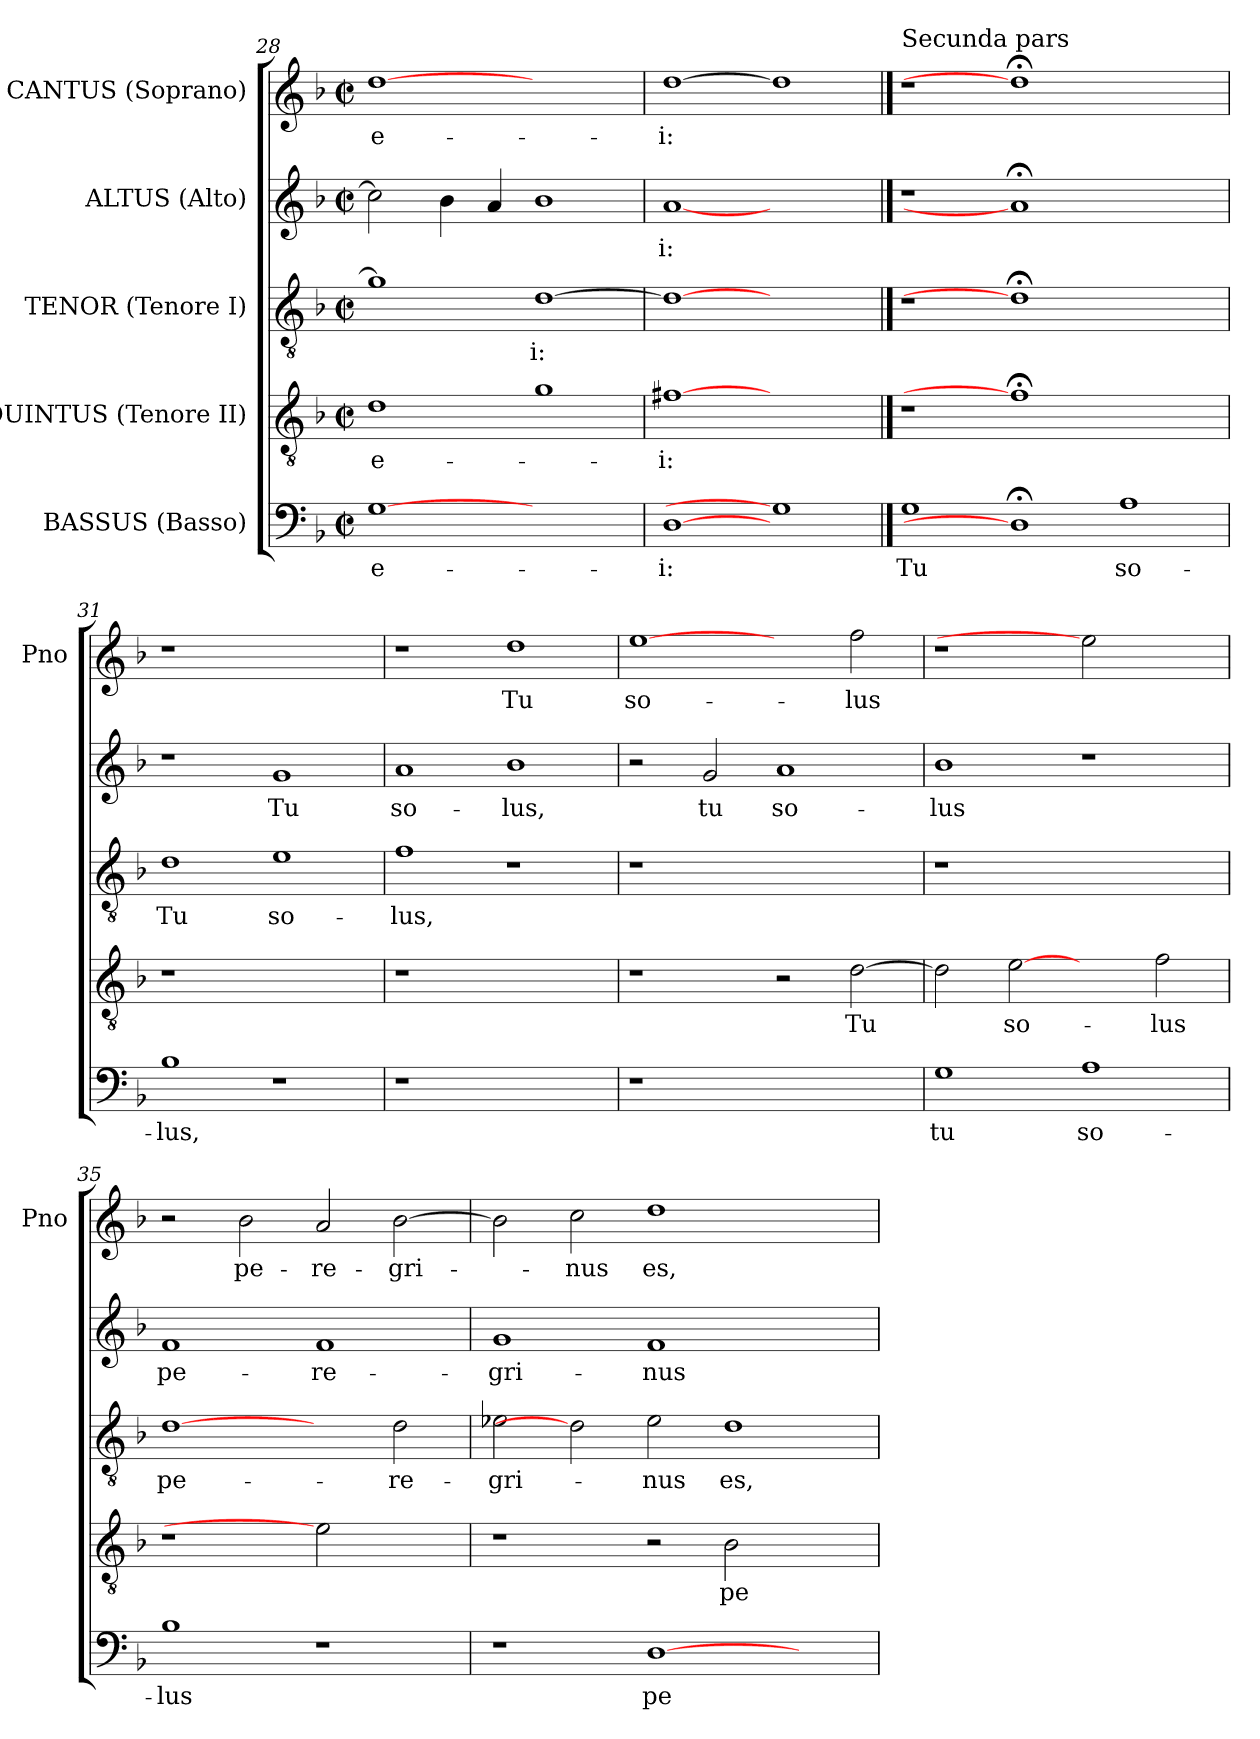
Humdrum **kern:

**kern	**text	**kern	**text	**kern	**text	**kern	**text	**kern	**text
*part5	*part5	*part4	*part4	*part3	*part3	*part2	*part2	*part1	*part1
*staff5	*staff5	*staff4	*staff4	*staff3	*staff3	*staff2	*staff2	*staff1	*staff1
*I"BASSUS (Basso)	*	*I"QUINTUS (Tenore II)	*	*I"TENOR (Tenore I)	*	*I"ALTUS (Alto)	*	*I"CANTUS (Soprano)	*
*	*	*	*	*	*	*	*	*I'Pno	*
*clefF4	*	*clefGv2	*	*clefGv2	*	*clefG2	*	*clefG2	*
*k[b-]	*	*k[b-]	*	*k[b-]	*	*k[b-]	*	*k[b-]	*
*F:	*	*F:	*	*F:	*	*F:	*	*F:	*
*M2/2	*	*M2/2	*	*M2/2	*	*M2/2	*	*M2/2	*
*met(c|)	*	*met(c|)	*	*met(c|)	*	*met(c|)	*	*met(c|)	*
=28	=28	=28	=28	=28	=28	=28	=28	=28	=28
[1G	e-	1d	e-	1g]	.	2cc\]	.	[1dd	e-
.	.	.	.	.	.	4b-\	.	.	.
.	.	.	.	.	.	4a/	.	.	.
1ryy	.	1g	.	[1d	-i:	1b-	.	1ryy	.
=29	=29	=29	=29	=29	=29	=29	=29	=29	=29
[1D	-i:	[1f#X	-i:	1d_	.	[1a	-i:	[1dd	-i:
1G]	.	1ryy	.	1ryy	.	1ryy	.	1dd]	.
!!LO:LB:g=z
==30	==30	==30	==30	==30	==30	==30	==30	==30	==30
!	!	!	!	!	!	!	!	!LO:TX:a:t=Secunda pars	!
1G	Tu	1r	.	1r	.	1r	.	1r	.
1D;<]	.	1f#;<]	.	1d;<]	.	1a;<]	.	1dd;<]	.
1A	so-	1ryy	.	1ryy	.	1ryy	.	1ryy	.
=31	=31	=31	=31	=31	=31	=31	=31	=31	=31
1B-	-lus,	1r	.	1d	Tu	1r	.	1r	.
1r	.	1ryy	.	1e	so-	1g	Tu	1ryy	.
=32	=32	=32	=32	=32	=32	=32	=32	=32	=32
1r	.	1r	.	1f	-lus,	1a	so-	1r	.
1ryy	.	1ryy	.	1r	.	1b-	-lus,	1dd	Tu
=33	=33	=33	=33	=33	=33	=33	=33	=33	=33
1r	.	1r	.	1r	.	2r	.	[1ee	so-
.	.	.	.	.	.	2g/	tu	.	.
1ryy	.	2r	.	1ryy	.	1a	so-	2ryy	.
.	.	[2d\	Tu	.	.	.	.	2ff\	-lus
=34	=34	=34	=34	=34	=34	=34	=34	=34	=34
1G	tu	2d\]	.	1r	.	1b-	-lus	1r	.
.	.	[2e	so-	.	.	.	.	.	.
1A	so-	2ryy	.	1ryy	.	1r	.	2ee]	.
.	.	2f\	-lus	.	.	.	.	2ryy	.
=35	=35	=35	=35	=35	=35	=35	=35	=35	=35
1B-	-lus	1r	.	[1d	pe-	1f	pe-	2r	.
.	.	.	.	.	.	.	.	2b-\	pe-
1r	.	2e]	.	2ryy	.	1f	-re-	2a/	-re-
.	.	2ryy	.	2d\	-re-	.	.	[2b-\	-gri-
=36	=36	=36	=36	=36	=36	=36	=36	=36	=36
1r	.	1r	.	2e-X\	-gri-	1g	-gri-	2b-\]	.
.	.	.	.	2d]	.	.	.	2cc\	-nus
[1D	pe-	2r	.	2e-\	-nus	1f	-nus	1dd	es,
.	.	2B-\	pe-	1d	es,	.	.	.	.
2ryy	.	2ryy	.	.	.	2ryy	.	2ryy	.
=	=	=	=	=	=	=	=	=	=
*-	*-	*-	*-	*-	*-	*-	*-	*-	*-
